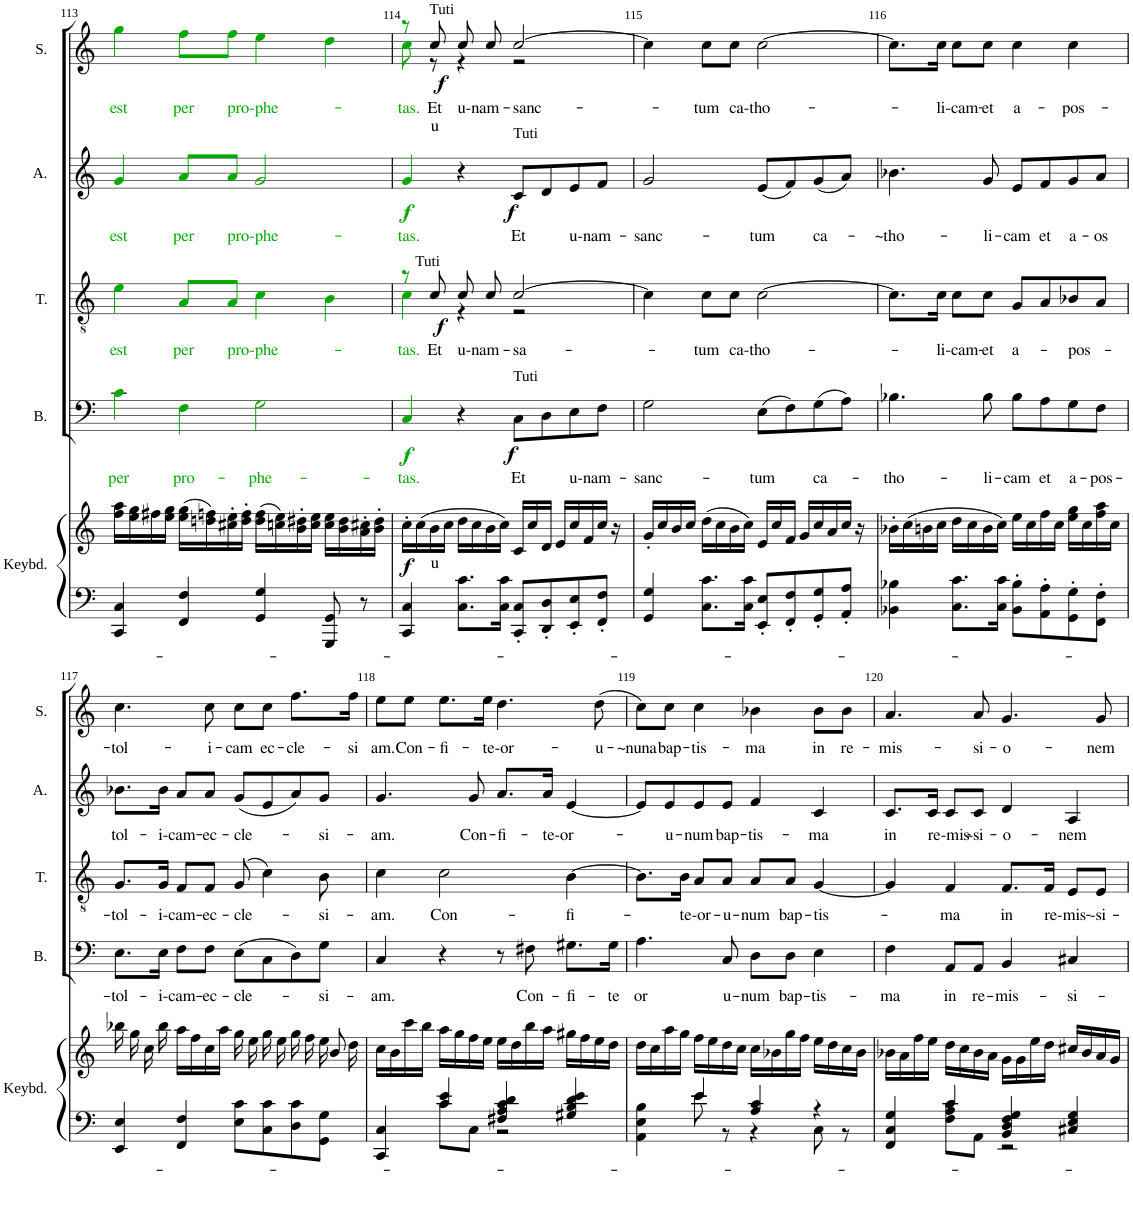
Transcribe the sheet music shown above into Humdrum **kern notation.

**kern	**kern	**text	**dynam	**kern	**text	**dynam	**kern	**text	**dynam	**kern	**text	**dynam	**kern	**text	**text	**dynam
*part5	*part5	*part5	*part5	*part4	*part4	*part4	*part3	*part3	*part3	*part2	*part2	*part2	*part1	*part1	*part1	*part1
*staff6	*staff5	*staff5	*staff5/6	*staff4	*staff4	*staff4	*staff3	*staff3	*staff3	*staff2	*staff2	*staff2	*staff1	*staff1	*staff1	*staff1
*I"Keyboard	*	*	*	*I"Bass	*	*	*I"Tenor	*	*	*I"Alto	*	*	*I"Soprano	*	*	*
*I'Keybd.	*	*	*	*I'B.	*	*	*I'T.	*	*	*I'A.	*	*	*I'S.	*	*	*
!!LO:PB:g=z
*clefF4	*clefG2	*	*	*clefF4	*	*	*clefGv2	*	*	*clefG2	*	*	*clefG2	*	*	*
*k[]	*k[]	*	*	*k[]	*	*	*k[]	*	*	*k[]	*	*	*k[]	*	*	*
*M4/4	*M4/4	*	*	*M4/4	*	*	*M4/4	*	*	*M4/4	*	*	*M4/4	*	*	*
*met(c)	*met(c)	*	*	*met(c)	*	*	*met(c)	*	*	*met(c)	*	*	*met(c)	*	*	*
=113	=113	=113	=113	=113	=113	=113	=113	=113	=113	=113	=113	=113	=113	=113	=113	=113
!	!	!	!	!	!LO:LY:b:color=#00AA00	!	!	!LO:LY:b:color=#00AA00	!	!	!LO:LY:b:color=#00AA00	!	!	!LO:LY:b:color=#00AA00	!	!
4CC/ 4C/	16ff\ 16aa\LL	.	.	4ci\	per	.	4ei\	est	.	4gi/	est	.	4ggi\	est	.	.
.	16ee\ 16gg\	.	.	.	.	.	.	.	.	.	.	.	.	.	.	.
.	16ff#X\	.	.	.	.	.	.	.	.	.	.	.	.	.	.	.
.	16ee\ 16gg\JJ	.	.	.	.	.	.	.	.	.	.	.	.	.	.	.
!	!	!	!	!	!LO:LY:b:color=#00AA00	!	!	!LO:LY:b:color=#00AA00	!	!	!LO:LY:b:color=#00AA00	!	!	!LO:LY:b:color=#00AA00	!	!
4FF/ 4F/	(16ee\ 16gg\LL	.	.	4Fi\	pro-	.	8Ai/L	per	.	8ai/L	per	.	8ffi\L	per	.	.
.	16ddn\ 16ffn\)	.	.	.	.	.	.	.	.	.	.	.	.	.	.	.
!	!	!	!	!	!	!	!	!LO:LY:b:color=#00AA00	!	!	!LO:LY:b:color=#00AA00	!	!	!LO:LY:b:color=#00AA00	!	!
.	16cc#X\' 16ee\'	.	.	.	.	.	8Ai/J	pro-phe-	.	8ai/J	pro-phe-	.	8ffi\J	pro-phe-	.	.
.	16dd\' 16ff\'JJ	.	.	.	.	.	.	.	.	.	.	.	.	.	.	.
!	!	!	!	!	!LO:LY:b:color=#00AA00	!	!	!	!	!	!	!	!	!	!	!
4GG/ 4G/	(16dd\ 16ff\LL	.	.	2Gi\	-phe-	.	4ci\	.	.	2gi/	.	.	4eei\	.	.	.
.	16ccn\ 16ee\)	.	.	.	.	.	.	.	.	.	.	.	.	.	.	.
.	16b\' 16dd#X\'	.	.	.	.	.	.	.	.	.	.	.	.	.	.	.
.	16cc\ 16ee\JJ	.	.	.	.	.	.	.	.	.	.	.	.	.	.	.
8GGG/ 8GG/	16cc\ 16ee\LL	.	.	.	.	.	4Bi\	.	.	.	.	.	4ddi\	.	.	.
.	16b\ 16dd#\	.	.	.	.	.	.	.	.	.	.	.	.	.	.	.
8r	16a\' 16cc#X\'	.	.	.	.	.	.	.	.	.	.	.	.	.	.	.
.	16b\' 16dd#\'JJ	.	.	.	.	.	.	.	.	.	.	.	.	.	.	.
=114	=114	=114	=114	=114	=114	=114	=114	=114	=114	=114	=114	=114	=114	=114	=114	=114
!	!	!	!LO:DY:b	!	!LO:LY:b:color=#00AA00	!LO:DY:b	!	!LO:LY:b:color=#00AA00	!	!	!LO:LY:b:color=#00AA00	!LO:DY:b	!	!LO:LY:b:color=#00AA00	!	!
*	*	*	*	*	*	*	*^	*	*	*	*	*	*^	*	*	*
4CC/ 4C/	16cc'\LL	.	f	4Ci/	-tas.	f	8r	4ci\	-tas.	.	4gi/	-tas.	f	8r	8cci\	-tas.	.	.
.	(16cc\	.	.	.	.	.	.	.	.	.	.	.	.	.	.	.	.	.
!	!	!	!	!	!	!	!	!	!	!	!	!	!	!LO:TX:a:t=Tuti	!	!	!	!
!	!	!LO:LY:b	!	!	!	!	!	!	!LO:LY:b	!LO:DY:b	!	!	!	!	!	!LO:LY:b	!LO:LY:b	!LO:DY:b
.	16b\	u	.	.	.	.	8c/	.	Et	f	.	.	.	8cc/	8r	Et	u	f
.	16cc\JJ	.	.	.	.	.	.	.	.	.	.	.	.	.	.	.	.	.
!	!	!	!	!	!	!	!LO:TX:a:t=Tuti	!	!	!	!	!	!	!	!	!	!	!
!	!	!	!	!	!	!	!	!	!LO:LY:b	!	!	!	!	!	!	!LO:LY:b	!	!
8.C\ 8.c\L	16dd\LL	.	.	4r	.	.	8c/	4r	u-nam-	.	4r	.	.	8cc/	4r	u-nam-	.	.
.	16cc\	.	.	.	.	.	.	.	.	.	.	.	.	.	.	.	.	.
.	16b\	.	.	.	.	.	8c/	.	.	.	.	.	.	8cc/	.	.	.	.
16C\ 16c\Jk	16cc\JJ)	.	.	.	.	.	.	.	.	.	.	.	.	.	.	.	.	.
!	!	!	!	!	!	!	!	!	!	!	!LO:TX:a:t=Tuti	!	!	!	!	!	!	!
!	!	!	!	!LO:TX:a:t=Tuti	!	!	!	!	!	!	!	!	!	!	!	!	!	!
!	!	!	!	!	!LO:LY:b	!LO:DY:b	!	!	!LO:LY:b	!	!	!LO:LY:b	!LO:DY:b	!	!	!LO:LY:b	!	!
8CC/' 8C/'L	16c/LL	.	.	8C\L	Et	f	[2c/	2r	-sa-	.	8c/L	Et	f	[2cc/	2r	-sanc-	.	.
.	16cc/	.	.	.	.	.	.	.	.	.	.	.	.	.	.	.	.	.
8DD/' 8D/'	16d/JJ	.	.	8D\	.	.	.	.	.	.	8d/	.	.	.	.	.	.	.
.	16e/LL	.	.	.	.	.	.	.	.	.	.	.	.	.	.	.	.	.
!	!	!	!	!	!LO:LY:b	!	!	!	!	!	!	!LO:LY:b	!	!	!	!	!	!
8EE/' 8E/'	16cc/	.	.	8E\	u-nam-	.	.	.	.	.	8e/	u-nam-	.	.	.	.	.	.
.	16f/	.	.	.	.	.	.	.	.	.	.	.	.	.	.	.	.	.
8FF/' 8F/'J	16cc/JJ	.	.	8F\J	.	.	.	.	.	.	8f/J	.	.	.	.	.	.	.
.	16r	.	.	.	.	.	.	.	.	.	.	.	.	.	.	.	.	.
*	*	*	*	*	*	*	*v	*v	*	*	*	*	*	*v	*v	*	*	*
=115	=115	=115	=115	=115	=115	=115	=115	=115	=115	=115	=115	=115	=115	=115	=115	=115
!	!	!	!	!	!LO:LY:b	!	!	!	!	!	!LO:LY:b	!	!	!	!	!
4GG/ 4G/	16g'/LL	.	.	2G\	-sanc-	.	4c\]	.	.	2g/	-sanc-	.	4cc\]	.	.	.
.	16cc/	.	.	.	.	.	.	.	.	.	.	.	.	.	.	.
.	16b/	.	.	.	.	.	.	.	.	.	.	.	.	.	.	.
.	16cc/JJ	.	.	.	.	.	.	.	.	.	.	.	.	.	.	.
!	!	!	!	!	!	!	!	!LO:LY:b	!	!	!	!	!	!LO:LY:b	!	!
8.C\ 8.c\L	(16dd\LL	.	.	.	.	.	8c\L	-tum	.	.	.	.	8cc\L	-tum	.	.
.	16cc\	.	.	.	.	.	.	.	.	.	.	.	.	.	.	.
!	!	!	!	!	!	!	!	!LO:LY:b	!	!	!	!	!	!LO:LY:b	!	!
.	16b\	.	.	.	.	.	8c\J	ca-tho-	.	.	.	.	8cc\J	ca-tho-	.	.
16C\ 16c\Jk	16cc\JJ)	.	.	.	.	.	.	.	.	.	.	.	.	.	.	.
!	!	!	!	!	!LO:LY:b	!	!	!	!	!	!LO:LY:b	!	!	!	!	!
8EE/' 8E/'L	16e/LL	.	.	(8E\L	-tum	.	[2c\	.	.	(8e/L	-tum	.	[2cc\	.	.	.
.	16cc/	.	.	.	.	.	.	.	.	.	.	.	.	.	.	.
8FF/' 8F/'	16f/JJ	.	.	8F\)	.	.	.	.	.	8f/)	.	.	.	.	.	.
.	16g/LL	.	.	.	.	.	.	.	.	.	.	.	.	.	.	.
!	!	!	!	!	!LO:LY:b	!	!	!	!	!	!LO:LY:b	!	!	!	!	!
8GG/' 8G/'	16cc/	.	.	(8G\	ca-	.	.	.	.	(8g/	ca-	.	.	.	.	.
.	16a/	.	.	.	.	.	.	.	.	.	.	.	.	.	.	.
8AA/' 8A/'J	16cc/JJ	.	.	8A\J)	.	.	.	.	.	8a/J)	.	.	.	.	.	.
.	16r	.	.	.	.	.	.	.	.	.	.	.	.	.	.	.
=116	=116	=116	=116	=116	=116	=116	=116	=116	=116	=116	=116	=116	=116	=116	=116	=116
!	!	!	!	!	!LO:LY:b	!	!	!	!	!	!LO:LY:b	!	!	!	!	!
4BB-X\ 4B-X\	16b-X'\LL	.	.	4.B-X\	-tho-	.	8.c\L]	.	.	4.b-X\	-~tho-	.	8.cc\L]	.	.	.
.	(16cc\	.	.	.	.	.	.	.	.	.	.	.	.	.	.	.
.	16bn\	.	.	.	.	.	.	.	.	.	.	.	.	.	.	.
!	!	!	!	!	!	!	!	!LO:LY:b	!	!	!	!	!	!LO:LY:b	!	!
.	16cc\JJ	.	.	.	.	.	16c\Jk	-li-cam-	.	.	.	.	16cc\Jk	-li-cam-	.	.
8.C\ 8.c\L	16dd\LL	.	.	.	.	.	8c\L	.	.	.	.	.	8cc\L	.	.	.
.	16cc\	.	.	.	.	.	.	.	.	.	.	.	.	.	.	.
!	!	!	!	!	!LO:LY:b	!	!	!LO:LY:b	!	!	!LO:LY:b	!	!	!LO:LY:b	!	!
.	16b\	.	.	8B-\	-li-	.	8c\J	-et	.	8g/	-li-	.	8cc\J	-et	.	.
16C\ 16c\Jk	16cc\JJ)	.	.	.	.	.	.	.	.	.	.	.	.	.	.	.
!	!	!	!	!	!LO:LY:b	!	!	!LO:LY:b	!	!	!LO:LY:b	!	!	!LO:LY:b	!	!
8BB-\' 8B-\'L	16ee\LL	.	.	8B-\L	-cam	.	8G/L	a-	.	8e/L	-cam	.	4cc\	a-	.	.
.	16cc\	.	.	.	.	.	.	.	.	.	.	.	.	.	.	.
!	!	!	!	!	!LO:LY:b	!	!	!	!	!	!LO:LY:b	!	!	!	!	!
8AA\' 8A\'	16ff\	.	.	8A\	et	.	8A/	.	.	8f/	et	.	.	.	.	.
.	16cc\JJ	.	.	.	.	.	.	.	.	.	.	.	.	.	.	.
!	!	!	!	!	!LO:LY:b	!	!	!LO:LY:b	!	!	!LO:LY:b	!	!	!LO:LY:b	!	!
8GG\' 8G\'	16ee\ 16gg\LL	.	.	8G\	a-	.	8B-X/	-pos-	.	8g/	a-	.	4cc\	-pos-	.	.
.	16cc\	.	.	.	.	.	.	.	.	.	.	.	.	.	.	.
!	!	!	!	!	!LO:LY:b	!	!	!	!	!	!LO:LY:b	!	!	!	!	!
8FF\' 8F\'J	16ff\ 16aa\	.	.	8F\J	-pos-	.	8A/J	.	.	8a/J	-os	.	.	.	.	.
.	16cc\JJ	.	.	.	.	.	.	.	.	.	.	.	.	.	.	.
!!LO:LB:g=z
=117	=117	=117	=117	=117	=117	=117	=117	=117	=117	=117	=117	=117	=117	=117	=117	=117
*	*^	*	*	*	*	*	*	*	*	*	*	*	*	*	*	*
!	!	!	!	!	!	!LO:LY:b	!	!	!LO:LY:b	!	!	!LO:LY:b	!	!	!LO:LY:b	!	!
4EE/ 4E/	16bb-X\	2ryy	.	.	8.E\L	-tol-	.	8.G/L	-tol-	.	8.b-X\L	tol-	.	4.cc\	-tol-	.	.
.	16gg\	.	.	.	.	.	.	.	.	.	.	.	.	.	.	.	.
.	16cc\	.	.	.	.	.	.	.	.	.	.	.	.	.	.	.	.
!	!	!	!	!	!	!LO:LY:b	!	!	!LO:LY:b	!	!	!LO:LY:b	!	!	!	!	!
.	16bb-\	.	.	.	16E\Jk	-i-cam-	.	16G/Jk	-i-cam-	.	16b-\Jk	-i-cam-	.	.	.	.	.
4FF/ 4F/	16aa\LL	.	.	.	8F\L	.	.	8F/L	.	.	8a/L	.	.	.	.	.	.
.	16ff\	.	.	.	.	.	.	.	.	.	.	.	.	.	.	.	.
!	!	!	!	!	!	!LO:LY:b	!	!	!LO:LY:b	!	!	!LO:LY:b	!	!	!LO:LY:b	!	!
.	16cc\	.	.	.	8F\J	-ec-	.	8F/J	-ec-	.	8a/J	-ec-	.	8cc\	-i-	.	.
.	16aa\JJ	.	.	.	.	.	.	.	.	.	.	.	.	.	.	.	.
!	!	!	!	!	!	!LO:LY:b	!	!	!LO:LY:b	!	!	!LO:LY:b	!	!	!LO:LY:b	!	!
8E\ 8c\L	16gg\	4ryy	.	.	(8E\L	-cle-	.	(8G/	-cle-	.	(8g/L	-cle-	.	8cc\L	-cam	.	.
.	16ee\	.	.	.	.	.	.	.	.	.	.	.	.	.	.	.	.
!	!	!	!	!	!	!	!	!	!	!	!	!	!	!	!LO:LY:b	!	!
8C\ 8c\	16gg\	.	.	.	8C\	.	.	4c\)	.	.	8e/	.	.	8cc\J	ec-	.	.
.	16ee\	.	.	.	.	.	.	.	.	.	.	.	.	.	.	.	.
!	!	!	!	!	!	!	!	!	!	!	!	!	!	!	!LO:LY:b	!	!
8D\ 8c\	16gg\	8ryy	.	.	8D\)	.	.	.	.	.	8a/)	.	.	8.ff\L	-cle-	.	.
.	16ff\	.	.	.	.	.	.	.	.	.	.	.	.	.	.	.	.
!	!	!	!	!	!	!LO:LY:b	!	!	!LO:LY:b	!	!	!LO:LY:b	!	!	!	!	!
8GG\ 8G\J	16ee\	8b/	.	.	8G\J	-si-	.	8B\	-si-	.	8g/J	-si-	.	.	.	.	.
!	!	!	!	!	!	!	!	!	!	!	!	!	!	!	!LO:LY:b	!	!
.	16dd\	.	.	.	.	.	.	.	.	.	.	.	.	16ff\Jk	-si	.	.
*	*v	*v	*	*	*	*	*	*	*	*	*	*	*	*	*	*	*
=118	=118	=118	=118	=118	=118	=118	=118	=118	=118	=118	=118	=118	=118	=118	=118	=118
*^	*	*	*	*	*	*	*	*	*	*	*	*	*	*	*	*
!	!	!	!	!	!	!LO:LY:b	!	!	!LO:LY:b	!	!	!LO:LY:b	!	!	!LO:LY:b	!	!
4CC/ 4C/	4ryy	16cc\LL	.	.	4C/	-am.	.	4c\	-am.	.	4.g/	-am.	.	8ee\L	am.	.	.
.	.	16b\	.	.	.	.	.	.	.	.	.	.	.	.	.	.	.
!	!	!	!	!	!	!	!	!	!	!	!	!	!	!	!LO:LY:b	!	!
.	.	16ccc\	.	.	.	.	.	.	.	.	.	.	.	8ee\J	Con-	.	.
.	.	16bb\JJ	.	.	.	.	.	.	.	.	.	.	.	.	.	.	.
!	!	!	!	!	!	!	!	!	!LO:LY:b	!	!	!	!	!	!LO:LY:b	!	!
4c/ 4e/	8c\L	16aa\LL	.	.	4r	.	.	2c\	Con-	.	.	.	.	8.ee\L	-fi-	.	.
.	.	16gg\	.	.	.	.	.	.	.	.	.	.	.	.	.	.	.
!	!	!	!	!	!	!	!	!	!	!	!	!LO:LY:b	!	!	!	!	!
.	8C\J	16ff\	.	.	.	.	.	.	.	.	8g/	Con-	.	.	.	.	.
!	!	!	!	!	!	!	!	!	!	!	!	!	!	!	!LO:LY:b	!	!
.	.	16ee\JJ	.	.	.	.	.	.	.	.	.	.	.	16ee\Jk	-te-or-	.	.
!	!	!	!	!	!	!	!	!	!	!	!	!LO:LY:b	!	!	!	!	!
4F#X/ 4A/ 4c/ 4d/	2r	16ee\LL	.	.	8r	.	.	.	.	.	8.a/L	-fi-	.	4.dd\	.	.	.
.	.	16dd\	.	.	.	.	.	.	.	.	.	.	.	.	.	.	.
!	!	!	!	!	!	!LO:LY:b	!	!	!	!	!	!	!	!	!	!	!
.	.	16bb\	.	.	8F#X\	Con-	.	.	.	.	.	.	.	.	.	.	.
!	!	!	!	!	!	!	!	!	!	!	!	!LO:LY:b	!	!	!	!	!
.	.	16aa\JJ	.	.	.	.	.	.	.	.	16a/Jk	-te-or-	.	.	.	.	.
!	!	!	!	!	!	!LO:LY:b	!	!	!LO:LY:b	!	!	!	!	!	!	!	!
4G#X/ 4B/ 4d/ 4e/	.	16gg#X\LL	.	.	8.G#X\L	-fi-	.	[4B\	-fi-	.	[4e/	.	.	.	.	.	.
.	.	16ff\	.	.	.	.	.	.	.	.	.	.	.	.	.	.	.
!	!	!	!	!	!	!	!	!	!	!	!	!	!	!	!LO:LY:b	!	!
.	.	16ee\	.	.	.	.	.	.	.	.	.	.	.	(8dd\	-u-	.	.
!	!	!	!	!	!	!LO:LY:b	!	!	!	!	!	!	!	!	!	!	!
.	.	16dd\JJ	.	.	16G#\Jk	-te	.	.	.	.	.	.	.	.	.	.	.
=119	=119	=119	=119	=119	=119	=119	=119	=119	=119	=119	=119	=119	=119	=119	=119	=119	=119
!	!	!	!	!	!	!LO:LY:b	!	!	!	!	!	!	!	!	!LO:LY:b	!	!
4AA\ 4E\ 4B\	4ryy	16dd\LL	.	.	4.A\	or	.	8.B\L]	.	.	8e/L]	.	.	8cc\L)	-~nuna	.	.
.	.	16cc\	.	.	.	.	.	.	.	.	.	.	.	.	.	.	.
!	!	!	!	!	!	!	!	!	!	!	!	!LO:LY:b	!	!	!LO:LY:b	!	!
.	.	16aa\	.	.	.	.	.	.	.	.	8e/	-u-	.	8cc\J	bap-	.	.
!	!	!	!	!	!	!	!	!	!LO:LY:b	!	!	!	!	!	!	!	!
.	.	16gg\JJ	.	.	.	.	.	16B\Jk	-te-or-	.	.	.	.	.	.	.	.
!	!	!	!	!	!	!	!	!	!	!	!	!LO:LY:b	!	!	!LO:LY:b	!	!
4e/	8e\	16ff\LL	.	.	.	.	.	8A/L	.	.	8e/	-num	.	4cc\	-tis-	.	.
.	.	16ee\	.	.	.	.	.	.	.	.	.	.	.	.	.	.	.
!	!	!	!	!	!	!LO:LY:b	!	!	!LO:LY:b	!	!	!LO:LY:b	!	!	!	!	!
.	8r	16dd\	.	.	8C/	u-	.	8A/J	-u-	.	8e/J	bap-	.	.	.	.	.
.	.	16cc\JJ	.	.	.	.	.	.	.	.	.	.	.	.	.	.	.
!	!	!	!	!	!	!LO:LY:b	!	!	!LO:LY:b	!	!	!LO:LY:b	!	!	!LO:LY:b	!	!
4A/ 4c/	4r	16cc\LL	.	.	8D\L	-num	.	8A/L	-num	.	4f/	-tis-	.	4b-X\	-ma	.	.
.	.	16b-X\	.	.	.	.	.	.	.	.	.	.	.	.	.	.	.
!	!	!	!	!	!	!LO:LY:b	!	!	!LO:LY:b	!	!	!	!	!	!	!	!
.	.	16gg\	.	.	8D\J	bap-	.	8A/J	bap-	.	.	.	.	.	.	.	.
.	.	16ff\JJ	.	.	.	.	.	.	.	.	.	.	.	.	.	.	.
!	!	!	!	!	!	!LO:LY:b	!	!	!LO:LY:b	!	!	!LO:LY:b	!	!	!LO:LY:b	!	!
4r	8C\	16ee\LL	.	.	4E\	-tis-	.	[4G/	-tis-	.	4c/	-ma	.	8b-\L	in	.	.
.	.	16dd\	.	.	.	.	.	.	.	.	.	.	.	.	.	.	.
!	!	!	!	!	!	!	!	!	!	!	!	!	!	!	!LO:LY:b	!	!
.	8r	16cc\	.	.	.	.	.	.	.	.	.	.	.	8b-\J	re-	.	.
.	.	16b-\JJ	.	.	.	.	.	.	.	.	.	.	.	.	.	.	.
=120	=120	=120	=120	=120	=120	=120	=120	=120	=120	=120	=120	=120	=120	=120	=120	=120	=120
!	!	!	!	!	!	!LO:LY:b	!	!	!	!	!	!LO:LY:b	!	!	!LO:LY:b	!	!
4FF/ 4C/ 4G/	4ryy	16b-X\LL	.	.	4F\	-ma	.	4G/]	.	.	8.c/L	in	.	4.a/	-mis-	.	.
.	.	16a\	.	.	.	.	.	.	.	.	.	.	.	.	.	.	.
.	.	16ff\	.	.	.	.	.	.	.	.	.	.	.	.	.	.	.
!	!	!	!	!	!	!	!	!	!	!	!	!LO:LY:b	!	!	!	!	!
.	.	16ee\JJ	.	.	.	.	.	.	.	.	16c/Jk	re-mis-	.	.	.	.	.
!	!	!	!	!	!	!LO:LY:b	!	!	!LO:LY:b	!	!	!	!	!	!	!	!
4c/	8F\ 8A\ 8c\L	16dd\LL	.	.	8AA/L	in	.	4F/	-ma	.	8c/L	.	.	.	.	.	.
.	.	16cc\	.	.	.	.	.	.	.	.	.	.	.	.	.	.	.
!	!	!	!	!	!	!LO:LY:b	!	!	!	!	!	!LO:LY:b	!	!	!LO:LY:b	!	!
.	8AA\J	16b-\	.	.	8AA/J	re-	.	.	.	.	8c/J	--si-	.	8a/	-si-	.	.
.	.	16a\JJ	.	.	.	.	.	.	.	.	.	.	.	.	.	.	.
!	!	!	!	!	!	!LO:LY:b	!	!	!LO:LY:b	!	!	!LO:LY:b	!	!	!LO:LY:b	!	!
4BB/ 4D/ 4F/ 4G/	2r	16g\LL	.	.	4BB/	-mis-	.	8.F/L	in	.	4d/	-o-	.	4.g/	-o-	.	.
.	.	16g\	.	.	.	.	.	.	.	.	.	.	.	.	.	.	.
.	.	16ee\	.	.	.	.	.	.	.	.	.	.	.	.	.	.	.
!	!	!	!	!	!	!	!	!	!LO:LY:b	!	!	!	!	!	!	!	!
.	.	16dd\JJ	.	.	.	.	.	16F/Jk	re-mis-	.	.	.	.	.	.	.	.
!	!	!	!	!	!	!LO:LY:b	!	!	!	!	!	!LO:LY:b	!	!	!	!	!
4C#X/ 4E/ 4G/	.	16cc#X/LL	.	.	4C#X/	-si-	.	8E/L	.	.	4A/	-nem	.	.	.	.	.
.	.	16b-/	.	.	.	.	.	.	.	.	.	.	.	.	.	.	.
!	!	!	!	!	!	!	!	!	!LO:LY:b	!	!	!	!	!	!LO:LY:b	!	!
.	.	16a/	.	.	.	.	.	8E/J	--si-	.	.	.	.	8g/	-nem	.	.
.	.	16g/JJ	.	.	.	.	.	.	.	.	.	.	.	.	.	.	.
*v	*v	*	*	*	*	*	*	*	*	*	*	*	*	*	*	*	*
=	=	=	=	=	=	=	=	=	=	=	=	=	=	=	=	=
*-	*-	*-	*-	*-	*-	*-	*-	*-	*-	*-	*-	*-	*-	*-	*-	*-
